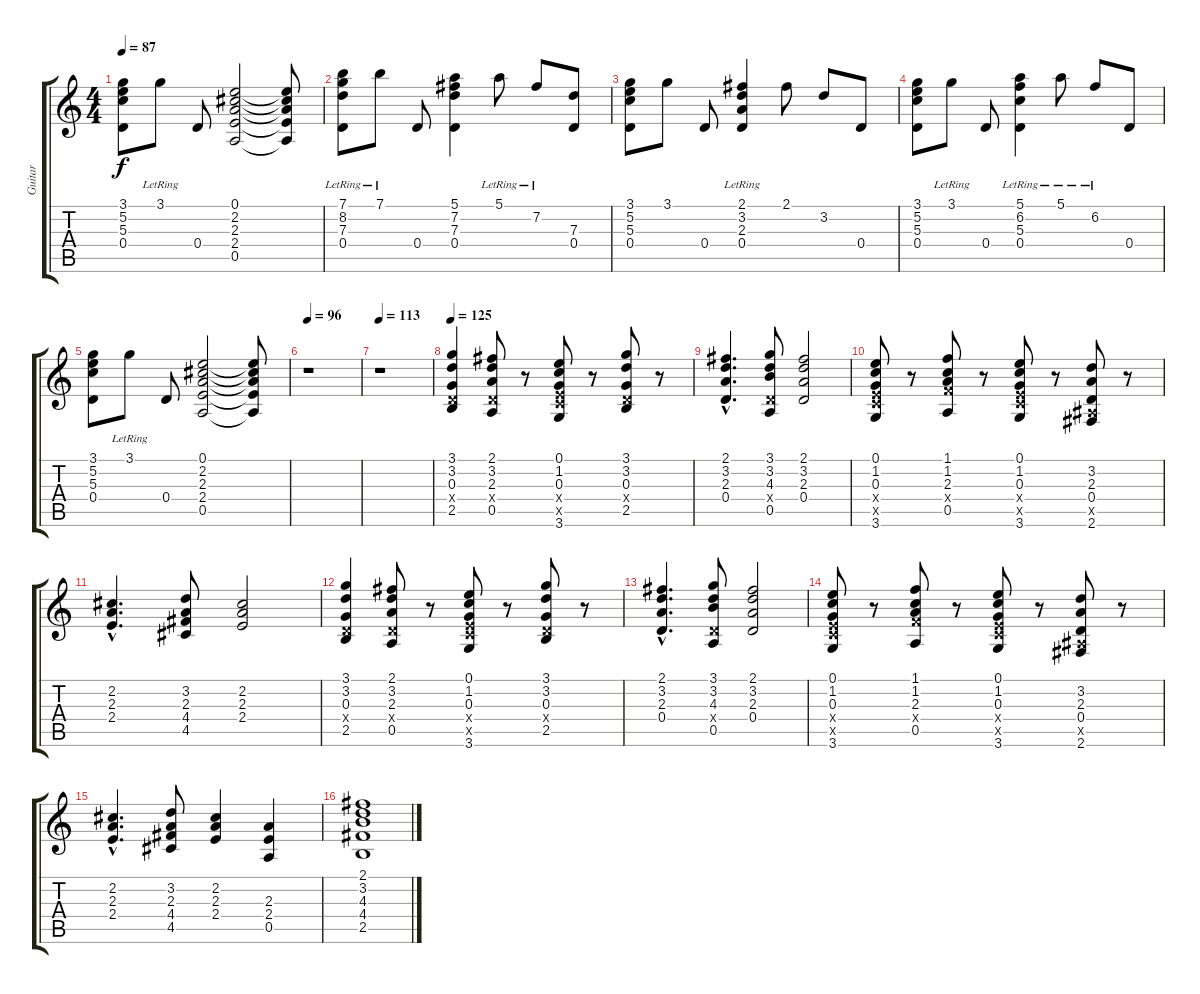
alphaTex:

\track ("Guitar " "Guitar ") {instrument distortionguitar}
\staff {score tabs}
\tuning (E4 B3 G3 D3 A2 E2) {hide}
\ts (4 4)
\tempo 87
\clef g2
\ks c
(3.1 5.2 5.3 0.4).8{dy f} 3.1{lr}.8 0.4.8 (0.1 2.2 2.3 2.4 0.5).2 (0.1{t} 2.2{t} 2.3{t} 2.4{t} 0.5{t}).8 |
(7.1 8.2 7.3 0.4{lr}).8 7.1{lr}.8 0.4.8 (5.1 7.2 7.3 0.4).4 5.1{lr}.8 7.2{lr}.8 (7.3 0.4).8 |
(3.1 5.2 5.3 0.4).8 3.1.8 0.4.8 (2.1 3.2 2.3 0.4{lr}).4 2.1.8 3.2.8 0.4.8 |
(3.1 5.2 5.3 0.4).8 3.1{lr}.8 0.4.8 (5.1 6.2 5.3 0.4{lr}).4 5.1{lr}.8 6.2{lr}.8 0.4.8 |
(3.1 5.2 5.3 0.4).8 3.1{lr}.8 0.4.8 (0.1 2.2 2.3 2.4 0.5).2 (0.1{t} 2.2{t} 2.3{t} 2.4{t} 0.5{t}).8 |
\tempo 96
r.1 |
\tempo 113
r.1 |
\tempo 125
(3.1 3.2 0.3 0.4{x} 2.5).4{instrument distortionguitar} (2.1 3.2 2.3 0.4{x} 0.5).8 r.8 (0.1 1.2 0.3 2.4{x} 3.5{x} 3.6).8 r.8 (3.1 3.2 0.3 0.4{x} 2.5).8 r.8 |
(2.1{hac} 3.2{hac} 2.3{hac} 0.4{hac}).4{d} (3.1 3.2 4.3 0.4{x} 0.5).8 (2.1 3.2 2.3 0.4).2 |
(0.1 1.2 0.3 2.4{x} 3.5{x} 3.6).8 r.8 (1.1 1.2 2.3 3.4{x} 0.5).8 r.8 (0.1 1.2 0.3 2.4{x} 3.5{x} 3.6).8 r.8 (3.2 2.3 0.4 1.5{x} 2.6).8 r.8 |
(2.2{hac} 2.3{hac} 2.4{hac}).4{d} (3.2 2.3 4.4 4.5).8 (2.2 2.3 2.4).2 |
(3.1 3.2 0.3 0.4{x} 2.5).4 (2.1 3.2 2.3 0.4{x} 0.5).8 r.8 (0.1 1.2 0.3 2.4{x} 3.5{x} 3.6).8 r.8 (3.1 3.2 0.3 0.4{x} 2.5).8 r.8 |
(2.1{hac} 3.2{hac} 2.3{hac} 0.4{hac}).4{d} (3.1 3.2 4.3 0.4{x} 0.5).8 (2.1 3.2 2.3 0.4).2 |
(0.1 1.2 0.3 2.4{x} 3.5{x} 3.6).8 r.8 (1.1 1.2 2.3 3.4{x} 0.5).8 r.8 (0.1 1.2 0.3 2.4{x} 3.5{x} 3.6).8 r.8 (3.2 2.3 0.4 1.5{x} 2.6).8 r.8 |
(2.2{hac} 2.3{hac} 2.4{hac}).4{d} (3.2 2.3 4.4 4.5).8 (2.2 2.3 2.4).4 (2.3 2.4 0.5).4 |
(2.1 3.2 4.3 4.4 2.5).1
